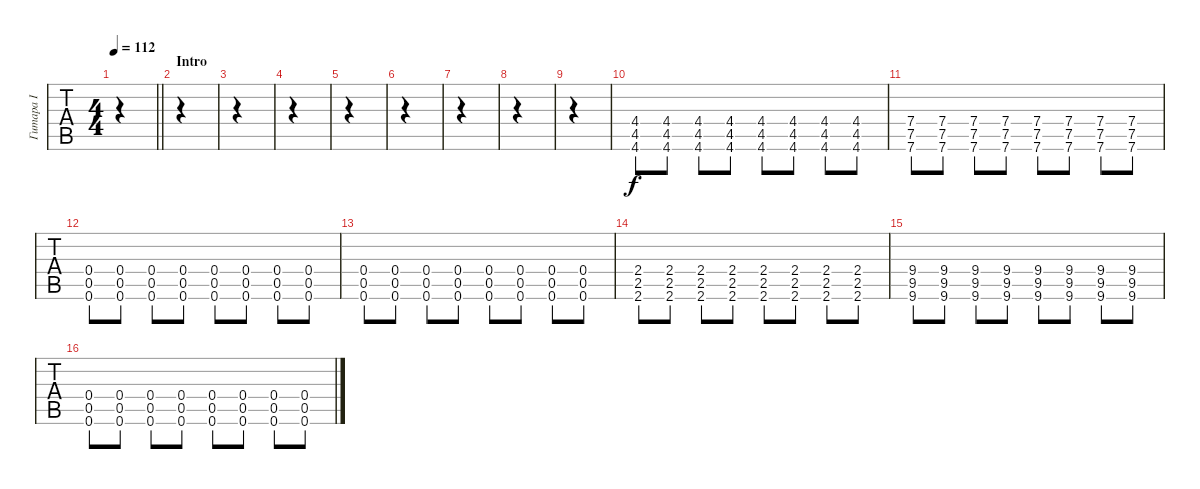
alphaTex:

\track ("Гитара I" "Гитара I") {instrument distortionguitar}
\staff {tabs}
\tuning (E4 B3 G3 D3 A2 D2) {hide}
\ts (4 4)
\tempo 112
\clef g2
\barLineRight lightlight
\ks c
|
\section ("" "Intro")
|
|
|
|
|
|
|
|
(4.4 4.5 4.6).8 (4.4 4.5 4.6).8 (4.4 4.5 4.6).8 (4.4 4.5 4.6).8 (4.4 4.5 4.6).8 (4.4 4.5 4.6).8 (4.4 4.5 4.6).8 (4.4 4.5 4.6).8 |
(7.4 7.5 7.6).8 (7.4 7.5 7.6).8 (7.4 7.5 7.6).8 (7.4 7.5 7.6).8 (7.4 7.5 7.6).8 (7.4 7.5 7.6).8 (7.4 7.5 7.6).8 (7.4 7.5 7.6).8 |
(0.4 0.5 0.6).8 (0.4 0.5 0.6).8 (0.4 0.5 0.6).8 (0.4 0.5 0.6).8 (0.4 0.5 0.6).8 (0.4 0.5 0.6).8 (0.4 0.5 0.6).8 (0.4 0.5 0.6).8 |
(0.4 0.5 0.6).8 (0.4 0.5 0.6).8 (0.4 0.5 0.6).8 (0.4 0.5 0.6).8 (0.4 0.5 0.6).8 (0.4 0.5 0.6).8 (0.4 0.5 0.6).8 (0.4 0.5 0.6).8 |
(2.4 2.5 2.6).8 (2.4 2.5 2.6).8 (2.4 2.5 2.6).8 (2.4 2.5 2.6).8 (2.4 2.5 2.6).8 (2.4 2.5 2.6).8 (2.4 2.5 2.6).8 (2.4 2.5 2.6).8 |
(9.4 9.5 9.6).8 (9.4 9.5 9.6).8 (9.4 9.5 9.6).8 (9.4 9.5 9.6).8 (9.4 9.5 9.6).8 (9.4 9.5 9.6).8 (9.4 9.5 9.6).8 (9.4 9.5 9.6).8 |
(0.4 0.5 0.6).8 (0.4 0.5 0.6).8 (0.4 0.5 0.6).8 (0.4 0.5 0.6).8 (0.4 0.5 0.6).8 (0.4 0.5 0.6).8 (0.4 0.5 0.6).8 (0.4 0.5 0.6).8
